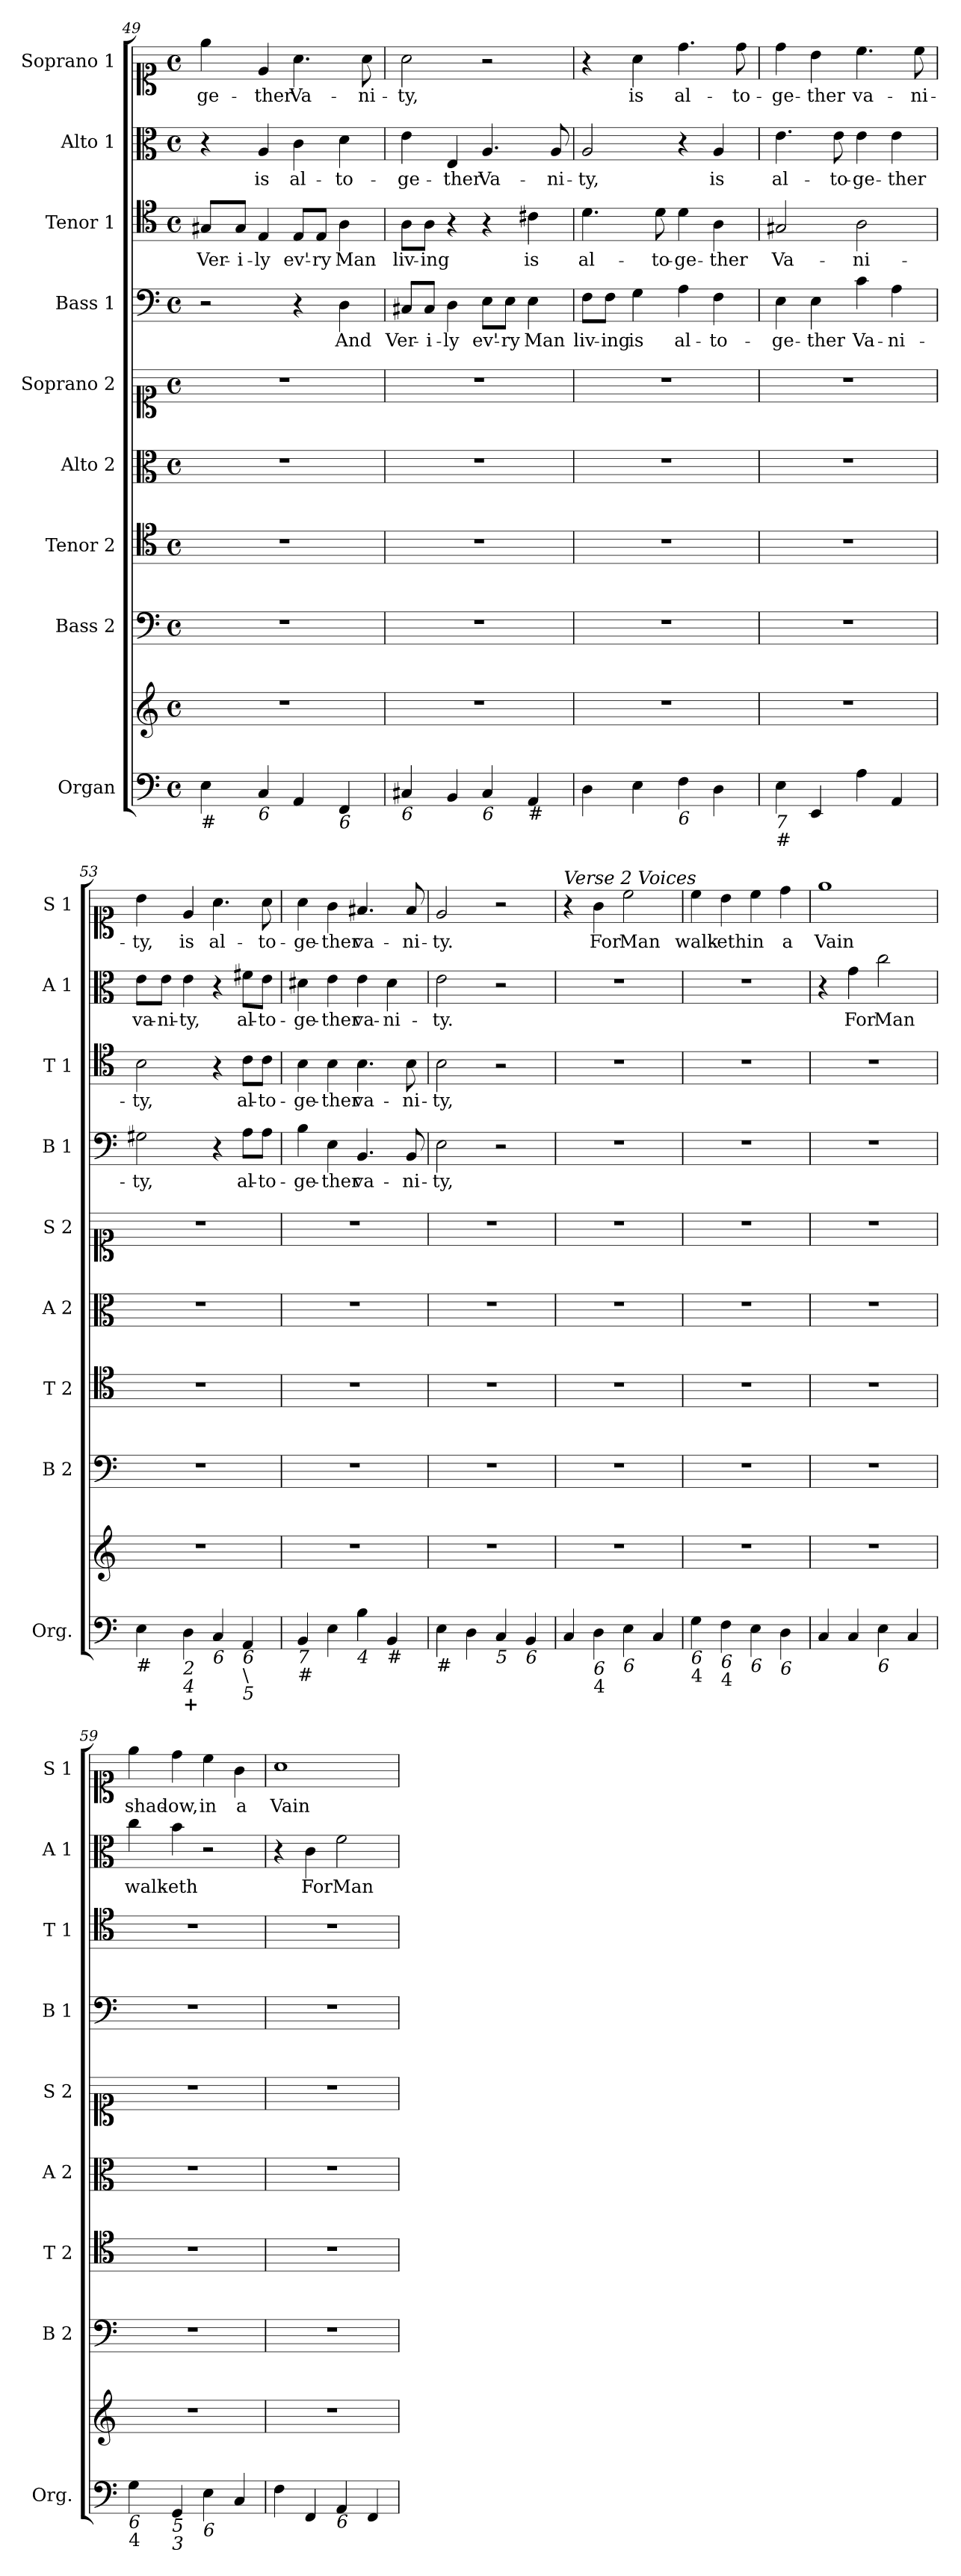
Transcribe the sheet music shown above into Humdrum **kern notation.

**kern	**kern	**kern	**kern	**kern	**kern	**kern	**text	**kern	**text	**kern	**text	**kern	**text
*part9	*part9	*part8	*part7	*part6	*part5	*part4	*part4	*part3	*part3	*part2	*part2	*part1	*part1
*staff10	*staff9	*staff8	*staff7	*staff6	*staff5	*staff4	*staff4	*staff3	*staff3	*staff2	*staff2	*staff1	*staff1
*I"Organ	*	*I"Bass 2	*I"Tenor 2	*I"Alto 2	*I"Soprano 2	*I"Bass 1	*	*I"Tenor 1	*	*I"Alto 1	*	*I"Soprano 1	*
*I'Org.	*	*I'B 2	*I'T 2	*I'A 2	*I'S 2	*I'B 1	*	*I'T 1	*	*I'A 1	*	*I'S 1	*
*clefF4	*clefG2	*clefF4	*clefC4	*clefC3	*clefC1	*clefF4	*	*clefC4	*	*clefC3	*	*clefC1	*
*k[]	*k[]	*k[]	*k[]	*k[]	*k[]	*k[]	*	*k[]	*	*k[]	*	*k[]	*
*C:	*C:	*C:	*C:	*C:	*C:	*C:	*	*C:	*	*C:	*	*C:	*
*M4/4	*M4/4	*M4/4	*M4/4	*M4/4	*M4/4	*M4/4	*	*M4/4	*	*M4/4	*	*M4/4	*
*met(c)	*met(c)	*met(c)	*met(c)	*met(c)	*met(c)	*met(c)	*	*met(c)	*	*met(c)	*	*met(c)	*
=49	=49	=49	=49	=49	=49	=49	=49	=49	=49	=49	=49	=49	=49
!LO:TX:b:t=#	!	!	!	!	!	!	!	!	!	!	!	!	!
!	!	!	!	!	!	!	!	!	!LO:LY:b	!	!	!	!LO:LY:b
4E\	1r	1r	1r	1r	1r	2r	.	8G#X/L	Ver-	4r	.	4ee\	-ge-
!	!	!	!	!	!	!	!	!	!LO:LY:b	!	!	!	!
.	.	.	.	.	.	.	.	8G#/J	-i-	.	.	.	.
!LO:TX:b:i:t=6	!	!	!	!	!	!	!	!	!	!	!	!	!
!	!	!	!	!	!	!	!	!	!LO:LY:b	!	!LO:LY:b	!	!LO:LY:b
4C/	.	.	.	.	.	.	.	4E/	-ly	4A/	is	4e/	-ther
!	!	!	!	!	!	!	!	!	!LO:LY:b	!	!LO:LY:b	!	!LO:LY:b
4AA/	.	.	.	.	.	4r	.	8E/L	ev'-	4c\	al-	4.a\	Va-
!	!	!	!	!	!	!	!	!	!LO:LY:b	!	!	!	!
.	.	.	.	.	.	.	.	8E/J	-ry	.	.	.	.
!LO:TX:b:i:t=6	!	!	!	!	!	!	!	!	!	!	!	!	!
!	!	!	!	!	!	!	!LO:LY:b	!	!LO:LY:b	!	!LO:LY:b	!	!
4FF/	.	.	.	.	.	4D\	And	4A\	Man	4d\	-to-	.	.
!	!	!	!	!	!	!	!	!	!	!	!	!	!LO:LY:b
.	.	.	.	.	.	.	.	.	.	.	.	8a\	-ni-
=50	=50	=50	=50	=50	=50	=50	=50	=50	=50	=50	=50	=50	=50
!LO:TX:b:i:t=6	!	!	!	!	!	!	!	!	!	!	!	!	!
!	!	!	!	!	!	!	!LO:LY:b	!	!LO:LY:b	!	!LO:LY:b	!	!LO:LY:b
4C#X/	1r	1r	1r	1r	1r	8C#X/L	Ver-	8A\L	liv-	4e\	-ge-	2a\	-ty,
!	!	!	!	!	!	!	!LO:LY:b	!	!LO:LY:b	!	!	!	!
.	.	.	.	.	.	8C#/J	-i-	8A\J	-ing	.	.	.	.
!	!	!	!	!	!	!	!LO:LY:b	!	!	!	!LO:LY:b	!	!
4BB/	.	.	.	.	.	4D\	-ly	4r	.	4E/	-ther	.	.
!LO:TX:b:i:t=6	!	!	!	!	!	!	!	!	!	!	!	!	!
!	!	!	!	!	!	!	!LO:LY:b	!	!	!	!LO:LY:b	!	!
4C#/	.	.	.	.	.	8E\L	ev'-	4r	.	4.A/	Va-	2r	.
!	!	!	!	!	!	!	!LO:LY:b	!	!	!	!	!	!
.	.	.	.	.	.	8E\J	-ry	.	.	.	.	.	.
!LO:TX:b:t=#	!	!	!	!	!	!	!	!	!	!	!	!	!
!	!	!	!	!	!	!	!LO:LY:b	!	!LO:LY:b	!	!	!	!
4AA/	.	.	.	.	.	4E\	Man	4c#X\	is	.	.	.	.
!	!	!	!	!	!	!	!	!	!	!	!LO:LY:b	!	!
.	.	.	.	.	.	.	.	.	.	8A/	-ni-	.	.
=51	=51	=51	=51	=51	=51	=51	=51	=51	=51	=51	=51	=51	=51
!	!	!	!	!	!	!	!LO:LY:b	!	!LO:LY:b	!	!LO:LY:b	!	!
4D\	1r	1r	1r	1r	1r	8F\L	liv-	4.d\	al-	2A/	-ty,	4r	.
!	!	!	!	!	!	!	!LO:LY:b	!	!	!	!	!	!
.	.	.	.	.	.	8F\J	-ing	.	.	.	.	.	.
!	!	!	!	!	!	!	!LO:LY:b	!	!	!	!	!	!LO:LY:b
4E\	.	.	.	.	.	4G\	is	.	.	.	.	4a\	is
!	!	!	!	!	!	!	!	!	!LO:LY:b	!	!	!	!
.	.	.	.	.	.	.	.	8d\	-to-	.	.	.	.
!LO:TX:b:i:t=6	!	!	!	!	!	!	!	!	!	!	!	!	!
!	!	!	!	!	!	!	!LO:LY:b	!	!LO:LY:b	!	!	!	!LO:LY:b
4F\	.	.	.	.	.	4A\	al-	4d\	-ge-	4r	.	4.dd\	al-
!	!	!	!	!	!	!	!LO:LY:b	!	!LO:LY:b	!	!LO:LY:b	!	!
4D\	.	.	.	.	.	4F\	-to-	4A\	-ther	4A/	is	.	.
!	!	!	!	!	!	!	!	!	!	!	!	!	!LO:LY:b
.	.	.	.	.	.	.	.	.	.	.	.	8dd\	-to-
=52	=52	=52	=52	=52	=52	=52	=52	=52	=52	=52	=52	=52	=52
!LO:TX:b:i:t=7	!	!	!	!	!	!	!	!	!	!	!	!	!
!LO:TX:b:t=#	!	!	!	!	!	!	!	!	!	!	!	!	!
!	!	!	!	!	!	!	!LO:LY:b	!	!LO:LY:b	!	!LO:LY:b	!	!LO:LY:b
4E\	1r	1r	1r	1r	1r	4E\	-ge-	2G#X/	Va-	4.e\	al-	4dd\	-ge-
!	!	!	!	!	!	!	!LO:LY:b	!	!	!	!	!	!LO:LY:b
4EE/	.	.	.	.	.	4E\	-ther	.	.	.	.	4b\	-ther
!	!	!	!	!	!	!	!	!	!	!	!LO:LY:b	!	!
.	.	.	.	.	.	.	.	.	.	8e\	-to-	.	.
!	!	!	!	!	!	!	!LO:LY:b	!	!LO:LY:b	!	!LO:LY:b	!	!LO:LY:b
4A\	.	.	.	.	.	4c\	Va-	2A\	-ni-	4e\	-ge-	4.cc\	va-
!	!	!	!	!	!	!	!LO:LY:b	!	!	!	!LO:LY:b	!	!
4AA/	.	.	.	.	.	4A\	-ni-	.	.	4e\	-ther	.	.
!	!	!	!	!	!	!	!	!	!	!	!	!	!LO:LY:b
.	.	.	.	.	.	.	.	.	.	.	.	8cc\	-ni-
=53	=53	=53	=53	=53	=53	=53	=53	=53	=53	=53	=53	=53	=53
!LO:TX:b:t=#	!	!	!	!	!	!	!	!	!	!	!	!	!
!	!	!	!	!	!	!	!LO:LY:b	!	!LO:LY:b	!	!LO:LY:b	!	!LO:LY:b
4E\	1r	1r	1r	1r	1r	2G#X\	-ty,	2B\	-ty,	8e\L	va-	4b\	-ty,
!	!	!	!	!	!	!	!	!	!	!	!LO:LY:b	!	!
.	.	.	.	.	.	.	.	.	.	8e\J	-ni-	.	.
!LO:TX:b:i:t=2	!	!	!	!	!	!	!	!	!	!	!	!	!
!LO:TX:b:i:t=4	!	!	!	!	!	!	!	!	!	!	!	!	!
!LO:TX:b:B:t=+	!	!	!	!	!	!	!	!	!	!	!	!	!
!	!	!	!	!	!	!	!	!	!	!	!LO:LY:b	!	!LO:LY:b
4D\	.	.	.	.	.	.	.	.	.	4e\	-ty,	4e/	is
!LO:TX:b:i:t=6	!	!	!	!	!	!	!	!	!	!	!	!	!
!	!	!	!	!	!	!	!	!	!	!	!	!	!LO:LY:b
4C/	.	.	.	.	.	4r	.	4r	.	4r	.	4.a\	al-
!LO:TX:b:i:t=6	!	!	!	!	!	!	!	!	!	!	!	!	!
!LO:TX:b:t=\	!	!	!	!	!	!	!	!	!	!	!	!	!
!LO:TX:b:i:t=5	!	!	!	!	!	!	!	!	!	!	!	!	!
!	!	!	!	!	!	!	!LO:LY:b	!	!LO:LY:b	!	!LO:LY:b	!	!
4AA/	.	.	.	.	.	8A\L	al-	8c\L	al-	8f#X\L	al-	.	.
!	!	!	!	!	!	!	!LO:LY:b	!	!LO:LY:b	!	!LO:LY:b	!	!LO:LY:b
.	.	.	.	.	.	8A\J	-to-	8c\J	-to-	8e\J	-to-	8a\	-to-
!!LO:LB:g=z
=54	=54	=54	=54	=54	=54	=54	=54	=54	=54	=54	=54	=54	=54
!LO:TX:b:i:t=7	!	!	!	!	!	!	!	!	!	!	!	!	!
!LO:TX:b:t=#	!	!	!	!	!	!	!	!	!	!	!	!	!
!	!	!	!	!	!	!	!LO:LY:b	!	!LO:LY:b	!	!LO:LY:b	!	!LO:LY:b
4BB/	1r	1r	1r	1r	1r	4B\	-ge-	4B\	-ge-	4d#X\	-ge-	4a\	-ge-
!	!	!	!	!	!	!	!LO:LY:b	!	!LO:LY:b	!	!LO:LY:b	!	!LO:LY:b
4E\	.	.	.	.	.	4E\	-ther	4B\	-ther	4e\	-ther	4g\	-ther
!LO:TX:b:i:t=4	!	!	!	!	!	!	!	!	!	!	!	!	!
!	!	!	!	!	!	!	!LO:LY:b	!	!LO:LY:b	!	!LO:LY:b	!	!LO:LY:b
4B\	.	.	.	.	.	4.BB/	va-	4.B\	va-	4e\	va-	4.f#X/	va-
!LO:TX:b:t=#	!	!	!	!	!	!	!	!	!	!	!	!	!
!	!	!	!	!	!	!	!	!	!	!	!LO:LY:b	!	!
4BB/	.	.	.	.	.	.	.	.	.	4d#\	-ni-	.	.
!	!	!	!	!	!	!	!LO:LY:b	!	!LO:LY:b	!	!	!	!LO:LY:b
.	.	.	.	.	.	8BB/	-ni-	8B\	-ni-	.	.	8f#/	-ni-
=55	=55	=55	=55	=55	=55	=55	=55	=55	=55	=55	=55	=55	=55
!LO:TX:b:t=#	!	!	!	!	!	!	!	!	!	!	!	!	!
!	!	!	!	!	!	!	!LO:LY:b	!	!LO:LY:b	!	!LO:LY:b	!	!LO:LY:b
4E\	1r	1r	1r	1r	1r	2E\	-ty,	2B\	-ty,	2e\	-ty.	2e/	-ty.
4D\	.	.	.	.	.	.	.	.	.	.	.	.	.
!LO:TX:b:i:t=5	!	!	!	!	!	!	!	!	!	!	!	!	!
4C/	.	.	.	.	.	2r	.	2r	.	2r	.	2r	.
!LO:TX:b:i:t=6	!	!	!	!	!	!	!	!	!	!	!	!	!
4BB/	.	.	.	.	.	.	.	.	.	.	.	.	.
=56	=56	=56	=56	=56	=56	=56	=56	=56	=56	=56	=56	=56	=56
!	!	!	!	!	!	!	!	!	!	!	!	!LO:TX:a:i:t=Verse 2 Voices	!
4C/	1r	1r	1r	1r	1r	1r	.	1r	.	1r	.	4r	.
!LO:TX:b:i:t=6	!	!	!	!	!	!	!	!	!	!	!	!	!
!LO:TX:b:t=4	!	!	!	!	!	!	!	!	!	!	!	!	!
!	!	!	!	!	!	!	!	!	!	!	!	!	!LO:LY:b
4D\	.	.	.	.	.	.	.	.	.	.	.	4g\	For
!LO:TX:b:i:t=6	!	!	!	!	!	!	!	!	!	!	!	!	!
!	!	!	!	!	!	!	!	!	!	!	!	!	!LO:LY:b
4E\	.	.	.	.	.	.	.	.	.	.	.	2cc\	Man
4C/	.	.	.	.	.	.	.	.	.	.	.	.	.
=57	=57	=57	=57	=57	=57	=57	=57	=57	=57	=57	=57	=57	=57
!LO:TX:b:i:t=6	!	!	!	!	!	!	!	!	!	!	!	!	!
!LO:TX:b:t=4	!	!	!	!	!	!	!	!	!	!	!	!	!
!	!	!	!	!	!	!	!	!	!	!	!	!	!LO:LY:b
4G\	1r	1r	1r	1r	1r	1r	.	1r	.	1r	.	4cc\	walk-
!LO:TX:b:i:t=6	!	!	!	!	!	!	!	!	!	!	!	!	!
!LO:TX:b:t=4	!	!	!	!	!	!	!	!	!	!	!	!	!
!	!	!	!	!	!	!	!	!	!	!	!	!	!LO:LY:b
4F\	.	.	.	.	.	.	.	.	.	.	.	4b\	-eth
!LO:TX:b:i:t=6	!	!	!	!	!	!	!	!	!	!	!	!	!
!	!	!	!	!	!	!	!	!	!	!	!	!	!LO:LY:b
4E\	.	.	.	.	.	.	.	.	.	.	.	4cc\	in
!LO:TX:b:i:t=6	!	!	!	!	!	!	!	!	!	!	!	!	!
!	!	!	!	!	!	!	!	!	!	!	!	!	!LO:LY:b
4D\	.	.	.	.	.	.	.	.	.	.	.	4dd\	a
=58	=58	=58	=58	=58	=58	=58	=58	=58	=58	=58	=58	=58	=58
!	!	!	!	!	!	!	!	!	!	!	!	!	!LO:LY:b
4C/	1r	1r	1r	1r	1r	1r	.	1r	.	4r	.	1ee	Vain
!	!	!	!	!	!	!	!	!	!	!	!LO:LY:b	!	!
4C/	.	.	.	.	.	.	.	.	.	4g\	For	.	.
!LO:TX:b:i:t=6	!	!	!	!	!	!	!	!	!	!	!	!	!
!	!	!	!	!	!	!	!	!	!	!	!LO:LY:b	!	!
4E\	.	.	.	.	.	.	.	.	.	2cc\	Man	.	.
4C/	.	.	.	.	.	.	.	.	.	.	.	.	.
=59	=59	=59	=59	=59	=59	=59	=59	=59	=59	=59	=59	=59	=59
!LO:TX:b:i:t=6	!	!	!	!	!	!	!	!	!	!	!	!	!
!LO:TX:b:t=4	!	!	!	!	!	!	!	!	!	!	!	!	!
!	!	!	!	!	!	!	!	!	!	!	!LO:LY:b	!	!LO:LY:b
4G\	1r	1r	1r	1r	1r	1r	.	1r	.	4cc\	walk-	4ee\	shad-
!LO:TX:b:i:t=5	!	!	!	!	!	!	!	!	!	!	!	!	!
!LO:TX:b:i:t=3	!	!	!	!	!	!	!	!	!	!	!	!	!
!	!	!	!	!	!	!	!	!	!	!	!LO:LY:b	!	!LO:LY:b
4GG/	.	.	.	.	.	.	.	.	.	4b\	-eth	4dd\	-ow,
!LO:TX:b:i:t=6	!	!	!	!	!	!	!	!	!	!	!	!	!
!	!	!	!	!	!	!	!	!	!	!	!	!	!LO:LY:b
4E\	.	.	.	.	.	.	.	.	.	2r	.	4cc\	in
!	!	!	!	!	!	!	!	!	!	!	!	!	!LO:LY:b
4C/	.	.	.	.	.	.	.	.	.	.	.	4g\	a
=60	=60	=60	=60	=60	=60	=60	=60	=60	=60	=60	=60	=60	=60
!	!	!	!	!	!	!	!	!	!	!	!	!	!LO:LY:b
4F\	1r	1r	1r	1r	1r	1r	.	1r	.	4r	.	1a	Vain
!	!	!	!	!	!	!	!	!	!	!	!LO:LY:b	!	!
4FF/	.	.	.	.	.	.	.	.	.	4c\	For	.	.
!LO:TX:b:i:t=6	!	!	!	!	!	!	!	!	!	!	!	!	!
!	!	!	!	!	!	!	!	!	!	!	!LO:LY:b	!	!
4AA/	.	.	.	.	.	.	.	.	.	2f\	Man	.	.
4FF/	.	.	.	.	.	.	.	.	.	.	.	.	.
=	=	=	=	=	=	=	=	=	=	=	=	=	=
*-	*-	*-	*-	*-	*-	*-	*-	*-	*-	*-	*-	*-	*-
